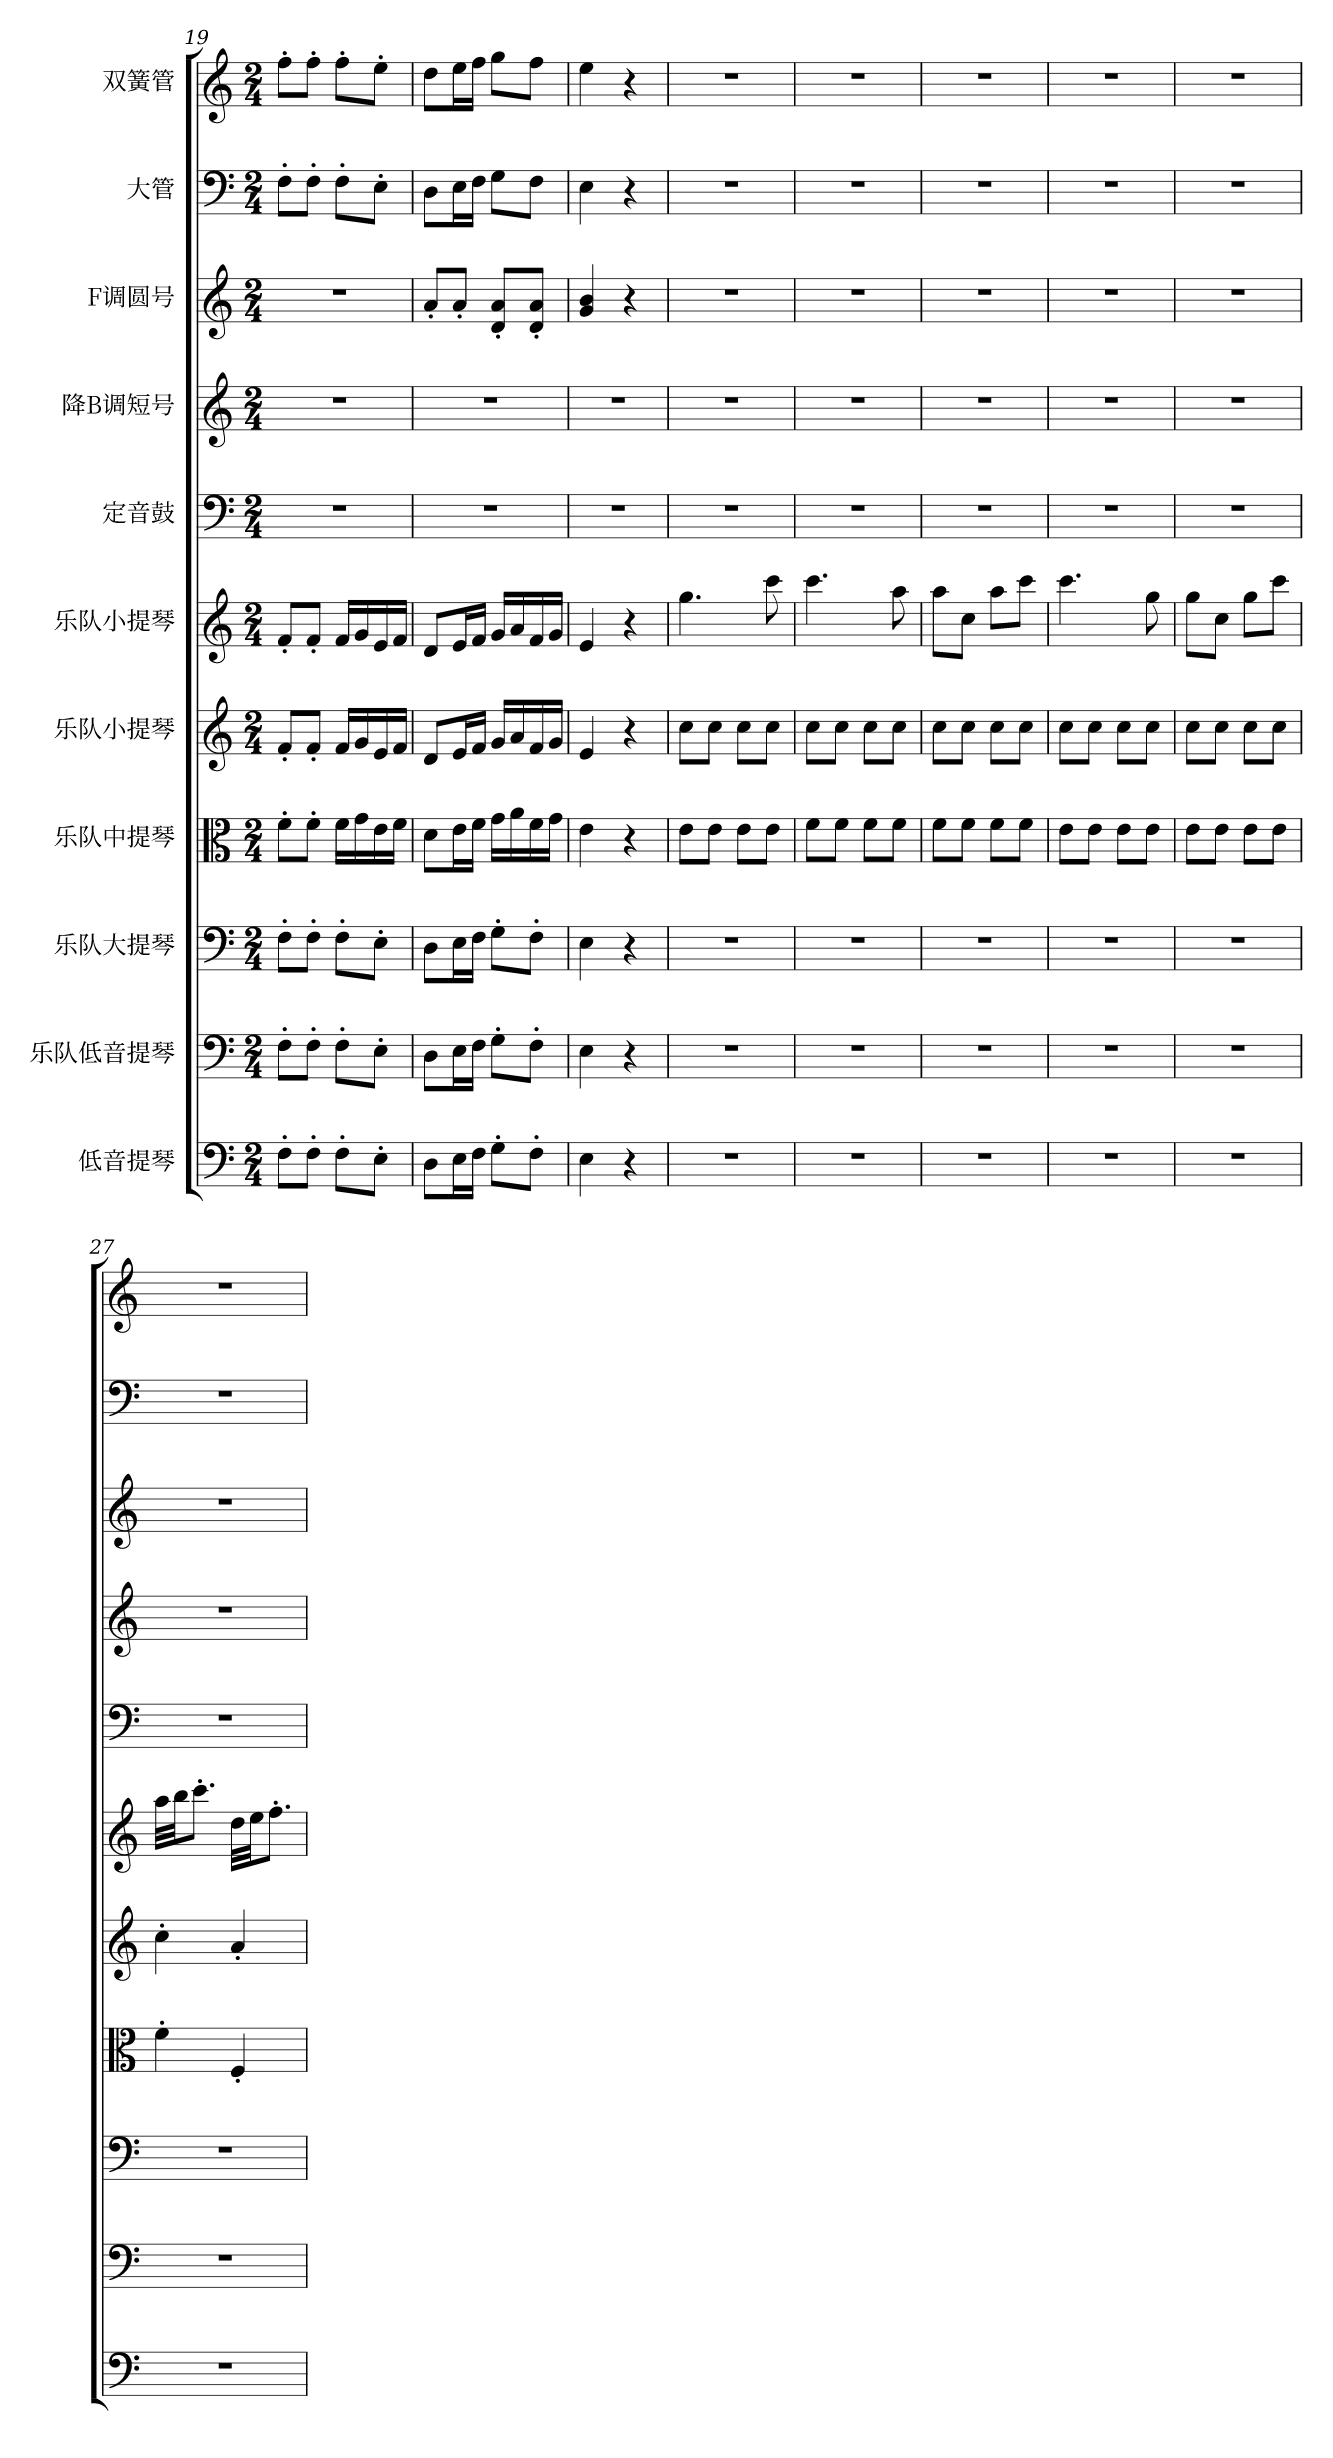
**kern	**kern	**kern	**kern	**kern	**kern	**kern	**kern	**kern	**kern	**kern
*part11	*part10	*part9	*part8	*part7	*part6	*part5	*part4	*part3	*part2	*part1
*staff11	*staff10	*staff9	*staff8	*staff7	*staff6	*staff5	*staff4	*staff3	*staff2	*staff1
*I"低音提琴	*I"乐队低音提琴	*I"乐队大提琴	*I"乐队中提琴	*I"乐队小提琴	*I"乐队小提琴	*I"定音鼓	*I"降B调短号	*I"F调圆号	*I"大管	*I"双簧管
*clefF4	*clefF4	*clefF4	*clefC3	*clefG2	*clefG2	*clefF4	*clefG2	*clefG2	*clefF4	*clefG2
*ITrd7c12	*ITrd7c12	*	*	*	*	*	*ITrd1c2	*ITrd4c7	*	*
*k[]	*k[]	*k[]	*k[]	*k[]	*k[]	*k[]	*k[b-e-]	*k[b-]	*k[]	*k[]
*M2/4	*M2/4	*M2/4	*M2/4	*M2/4	*M2/4	*M2/4	*M2/4	*M2/4	*M2/4	*M2/4
=19	=19	=19	=19	=19	=19	=19	=19	=19	=19	=19
8FF'\L	8FF'\L	8F'\L	8f'\L	8f'/L	8f'/L	2r	2r	2r	8F'\L	8ff'\L
8FF'\J	8FF'\J	8F'\J	8f'\J	8f'/J	8f'/J	.	.	.	8F'\J	8ff'\J
8FF'\L	8FF'\L	8F'\L	16f\LL	16f/LL	16f/LL	.	.	.	8F'\L	8ff'\L
.	.	.	16g\	16g/	16g/	.	.	.	.	.
8EE'\J	8EE'\J	8E'\J	16e\	16e/	16e/	.	.	.	8E'\J	8ee'\J
.	.	.	16f\JJ	16f/JJ	16f/JJ	.	.	.	.	.
=20	=20	=20	=20	=20	=20	=20	=20	=20	=20	=20
8DD\L	8DD\L	8D\L	8d\L	8d/L	8d/L	2r	2r	8d'/L	8D\L	8dd\L
16EE\L	16EE\L	16E\L	16e\L	16e/L	16e/L	.	.	8d'/J	16E\L	16ee\L
16FF\JJ	16FF\JJ	16F\JJ	16f\JJ	16f/JJ	16f/JJ	.	.	.	16F\JJ	16ff\JJ
8GG'\L	8GG'\L	8G'\L	16g\LL	16g/LL	16g/LL	.	.	8G/' 8d/'L	8G\L	8gg\L
.	.	.	16a\	16a/	16a/	.	.	.	.	.
8FF'\J	8FF'\J	8F'\J	16f\	16f/	16f/	.	.	8G/' 8d/'J	8F\J	8ff\J
.	.	.	16g\JJ	16g/JJ	16g/JJ	.	.	.	.	.
=21	=21	=21	=21	=21	=21	=21	=21	=21	=21	=21
*	*	*	*	*	*	*	*	*	*	*MM155
4EE\	4EE\	4E\	4e\	4e/	4e/	2r	2r	4c/ 4e/	4E\	4ee\
4r	4r	4r	4r	4r	4r	.	.	4r	4r	4r
!!LO:PB:g=z
=22	=22	=22	=22	=22	=22	=22	=22	=22	=22	=22
*	*	*	*	*	*	*	*	*	*	*MM160
2r	2r	2r	8e\L	8cc\L	4.gg\	2r	2r	2r	2r	2r
.	.	.	8e\J	8cc\J	.	.	.	.	.	.
.	.	.	8e\L	8cc\L	.	.	.	.	.	.
.	.	.	8e\J	8cc\J	8ccc\	.	.	.	.	.
=23	=23	=23	=23	=23	=23	=23	=23	=23	=23	=23
2r	2r	2r	8f\L	8cc\L	4.ccc\	2r	2r	2r	2r	2r
.	.	.	8f\J	8cc\J	.	.	.	.	.	.
.	.	.	8f\L	8cc\L	.	.	.	.	.	.
.	.	.	8f\J	8cc\J	8aa\	.	.	.	.	.
=24	=24	=24	=24	=24	=24	=24	=24	=24	=24	=24
2r	2r	2r	8f\L	8cc\L	8aa\L	2r	2r	2r	2r	2r
.	.	.	8f\J	8cc\J	8cc\J	.	.	.	.	.
.	.	.	8f\L	8cc\L	8aa\L	.	.	.	.	.
.	.	.	8f\J	8cc\J	8ccc\J	.	.	.	.	.
=25	=25	=25	=25	=25	=25	=25	=25	=25	=25	=25
2r	2r	2r	8e\L	8cc\L	4.ccc\	2r	2r	2r	2r	2r
.	.	.	8e\J	8cc\J	.	.	.	.	.	.
.	.	.	8e\L	8cc\L	.	.	.	.	.	.
.	.	.	8e\J	8cc\J	8gg\	.	.	.	.	.
=26	=26	=26	=26	=26	=26	=26	=26	=26	=26	=26
2r	2r	2r	8e\L	8cc\L	8gg\L	2r	2r	2r	2r	2r
.	.	.	8e\J	8cc\J	8cc\J	.	.	.	.	.
.	.	.	8e\L	8cc\L	8gg\L	.	.	.	.	.
.	.	.	8e\J	8cc\J	8ccc\J	.	.	.	.	.
=27	=27	=27	=27	=27	=27	=27	=27	=27	=27	=27
2r	2r	2r	4f'\	4cc'\	32aa\LLL	2r	2r	2r	2r	2r
.	.	.	.	.	32bb\JJ	.	.	.	.	.
.	.	.	.	.	8.ccc'\J	.	.	.	.	.
.	.	.	4F'/	4a'/	32dd\LLL	.	.	.	.	.
.	.	.	.	.	32ee\JJ	.	.	.	.	.
.	.	.	.	.	8.ff'\J	.	.	.	.	.
=	=	=	=	=	=	=	=	=	=	=
*-	*-	*-	*-	*-	*-	*-	*-	*-	*-	*-
